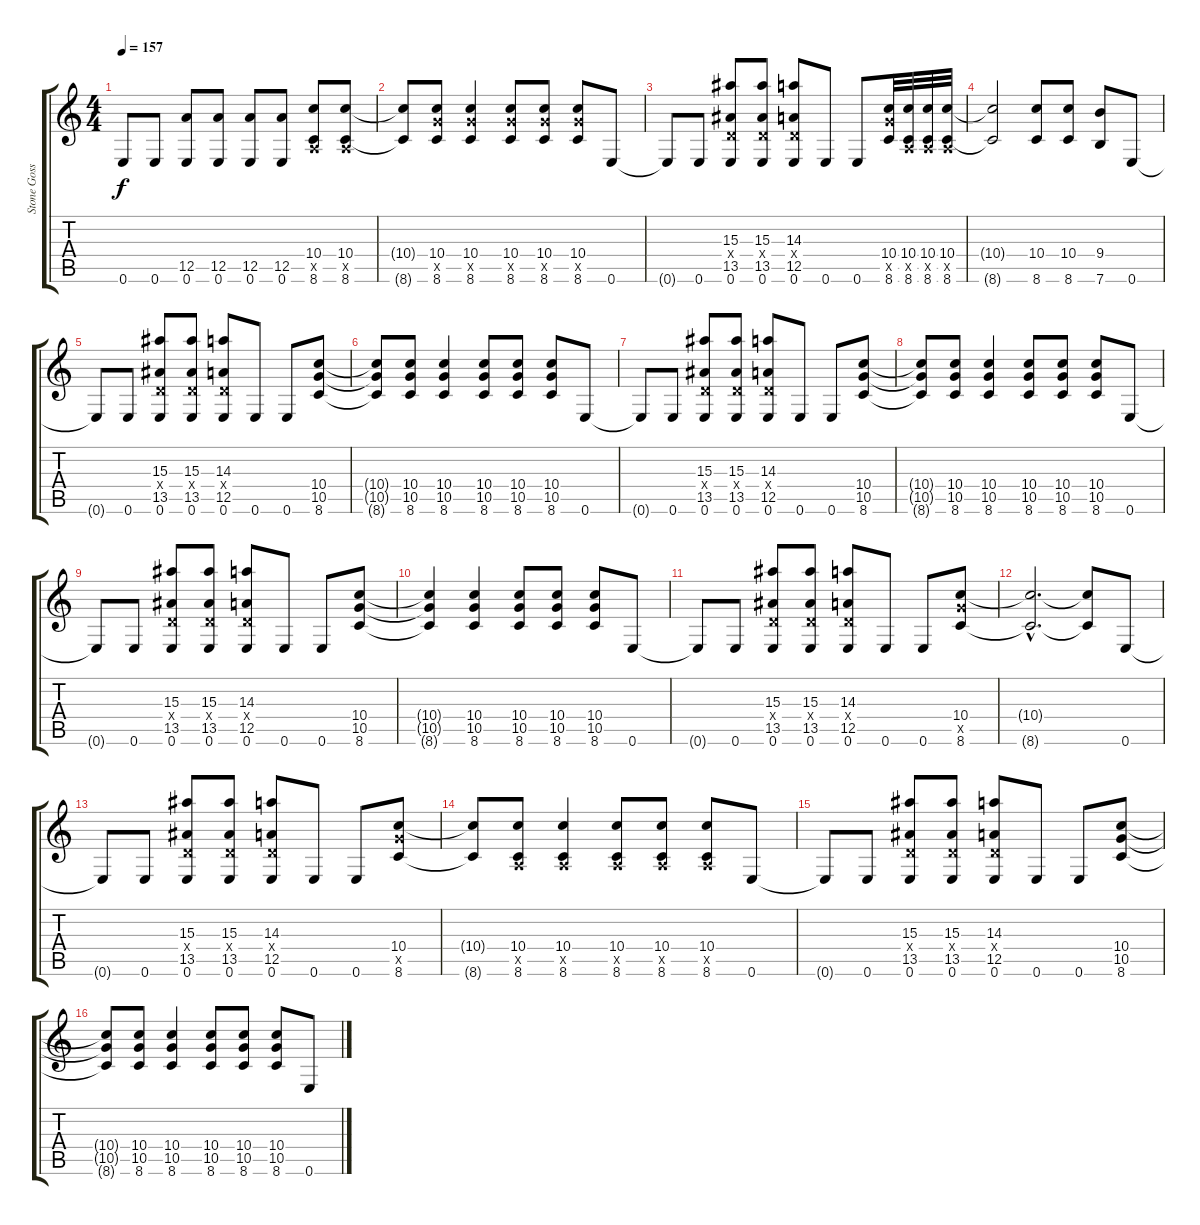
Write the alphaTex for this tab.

\track ("Stone Gossard" "Stone Goss") {instrument overdrivenguitar}
\staff {score tabs}
\tuning (E4 B3 G3 D3 A2 E2) {hide}
\ts (4 4)
\tempo 157
\clef g2
\ks c
0.6{t}.8{dy f} 0.6.8 (12.5 0.6).8 (12.5 0.6).8 (12.5 0.6).8 (12.5 0.6).8 (10.4 0.5{x} 8.6).8 (10.4 0.5{x} 8.6).8 |
(10.4{t} 8.6{t}).8 (10.4 10.5{x} 8.6).8 (10.4 10.5{x} 8.6).4 (10.4 10.5{x} 8.6).8 (10.4 10.5{x} 8.6).8 (10.4 10.5{x} 8.6).8 0.6.8 |
0.6{t}.8 0.6.8 (15.3 0.4{x} 13.5 0.6).8 (15.3 0.4{x} 13.5 0.6).8 (14.3 0.4{x} 12.5 0.6).8 0.6.8 0.6.8 (10.4 10.5{x} 8.6).32 (10.4 0.5{x} 8.6).32 (10.4 0.5{x} 8.6).32 (10.4 0.5{x} 8.6).32 |
(10.4{t} 8.6{t}).2 (10.4 8.6).8 (10.4 8.6).8 (9.4 7.6).8 0.6.8 |
0.6{t}.8 0.6.8 (15.3 0.4{x} 13.5 0.6).8 (15.3 0.4{x} 13.5 0.6).8 (14.3 0.4{x} 12.5 0.6).8 0.6.8 0.6.8 (10.4 10.5 8.6).8 |
(10.4{t} 10.5{t} 8.6{t}).8 (10.4 10.5 8.6).8 (10.4 10.5 8.6).4 (10.4 10.5 8.6).8 (10.4 10.5 8.6).8 (10.4 10.5 8.6).8 0.6.8 |
0.6{t}.8 0.6.8 (15.3 0.4{x} 13.5 0.6).8 (15.3 0.4{x} 13.5 0.6).8 (14.3 0.4{x} 12.5 0.6).8 0.6.8 0.6.8 (10.4 10.5 8.6).8 |
(10.4{t} 10.5{t} 8.6{t}).8 (10.4 10.5 8.6).8 (10.4 10.5 8.6).4 (10.4 10.5 8.6).8 (10.4 10.5 8.6).8 (10.4 10.5 8.6).8 0.6.8 |
0.6{t}.8 0.6.8 (15.3 0.4{x} 13.5 0.6).8 (15.3 0.4{x} 13.5 0.6).8 (14.3 0.4{x} 12.5 0.6).8 0.6.8 0.6.8 (10.4 10.5 8.6).8 |
(10.4{t} 10.5{t} 8.6{t}).4 (10.4 10.5 8.6).4 (10.4 10.5 8.6).8 (10.4 10.5 8.6).8 (10.4 10.5 8.6).8 0.6.8 |
0.6{t}.8 0.6.8 (15.3 0.4{x} 13.5 0.6).8 (15.3 0.4{x} 13.5 0.6).8 (14.3 0.4{x} 12.5 0.6).8 0.6.8 0.6.8 (10.4 10.5{x} 8.6).8 |
(10.4{hac t} 8.6{hac t}).2{d} (10.4{t} 8.6{t}).8 0.6.8 |
0.6{t}.8 0.6.8 (15.3 0.4{x} 13.5 0.6).8 (15.3 0.4{x} 13.5 0.6).8 (14.3 0.4{x} 12.5 0.6).8 0.6.8 0.6.8 (10.4 10.5{x} 8.6).8 |
(10.4{t} 8.6{t}).8 (10.4 0.5{x} 8.6).8 (10.4 0.5{x} 8.6).4 (10.4 0.5{x} 8.6).8 (10.4 0.5{x} 8.6).8 (10.4 0.5{x} 8.6).8 0.6.8 |
0.6{t}.8 0.6.8 (15.3 0.4{x} 13.5 0.6).8 (15.3 0.4{x} 13.5 0.6).8 (14.3 0.4{x} 12.5 0.6).8 0.6.8 0.6.8 (10.4 10.5 8.6).8 |
(10.4{t} 10.5{t} 8.6{t}).8 (10.4 10.5 8.6).8 (10.4 10.5 8.6).4 (10.4 10.5 8.6).8 (10.4 10.5 8.6).8 (10.4 10.5 8.6).8 0.6.8
